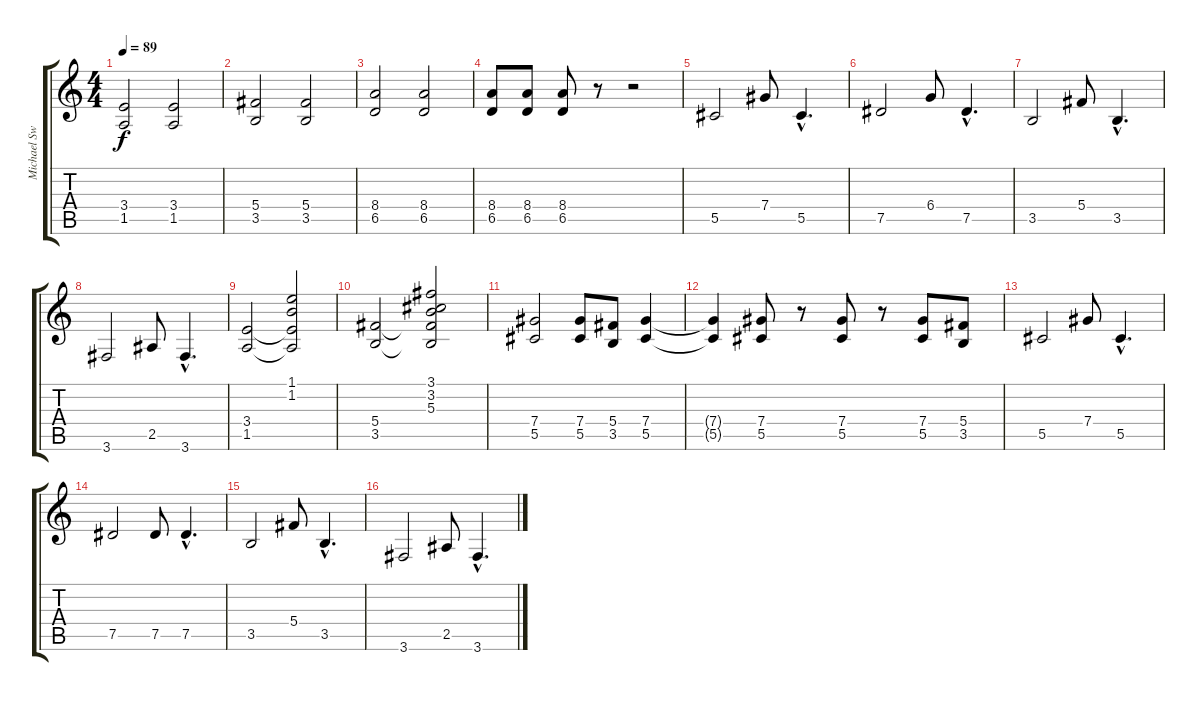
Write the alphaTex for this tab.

\track ("Michael Sweet" "Michael Sw") {instrument overdrivenguitar}
\staff {score tabs}
\tuning (Eb4 Bb3 Gb3 Db3 Ab2 Eb2) {hide}
\ts (4 4)
\tempo 89
\clef g2
\ks c
(3.4 1.5).2{dy f} (3.4 1.5).2 |
(5.4 3.5).2 (5.4 3.5).2 |
(8.4 6.5).2 (8.4 6.5).2 |
(8.4 6.5).8 (8.4 6.5).8 (8.4 6.5).8 r.8 r.2 |
5.5.2 7.4.8 5.5{hac}.4{d} |
7.5.2 6.4.8 7.5{hac}.4{d} |
3.5.2 5.4.8 3.5{hac}.4{d} |
3.6.2 2.5.8 3.6{hac}.4{d} |
(3.4 1.5).2 (1.1 1.2 3.4{t} 1.5{t}).2 |
(5.4 3.5).2 (3.1 3.2 5.3 5.4{t} 3.5{t}).2 |
(7.4 5.5).2 (7.4 5.5).8 (5.4 3.5).8 (7.4 5.5).4 |
(7.4{t} 5.5{t}).4 (7.4 5.5).8 r.8 (7.4 5.5).8 r.8 (7.4 5.5).8 (5.4 3.5).8 |
5.5.2 7.4.8 5.5{hac}.4{d} |
7.5.2 7.5.8 7.5{hac}.4{d} |
3.5.2 5.4.8 3.5{hac}.4{d} |
3.6.2 2.5.8 3.6{hac}.4{d}
